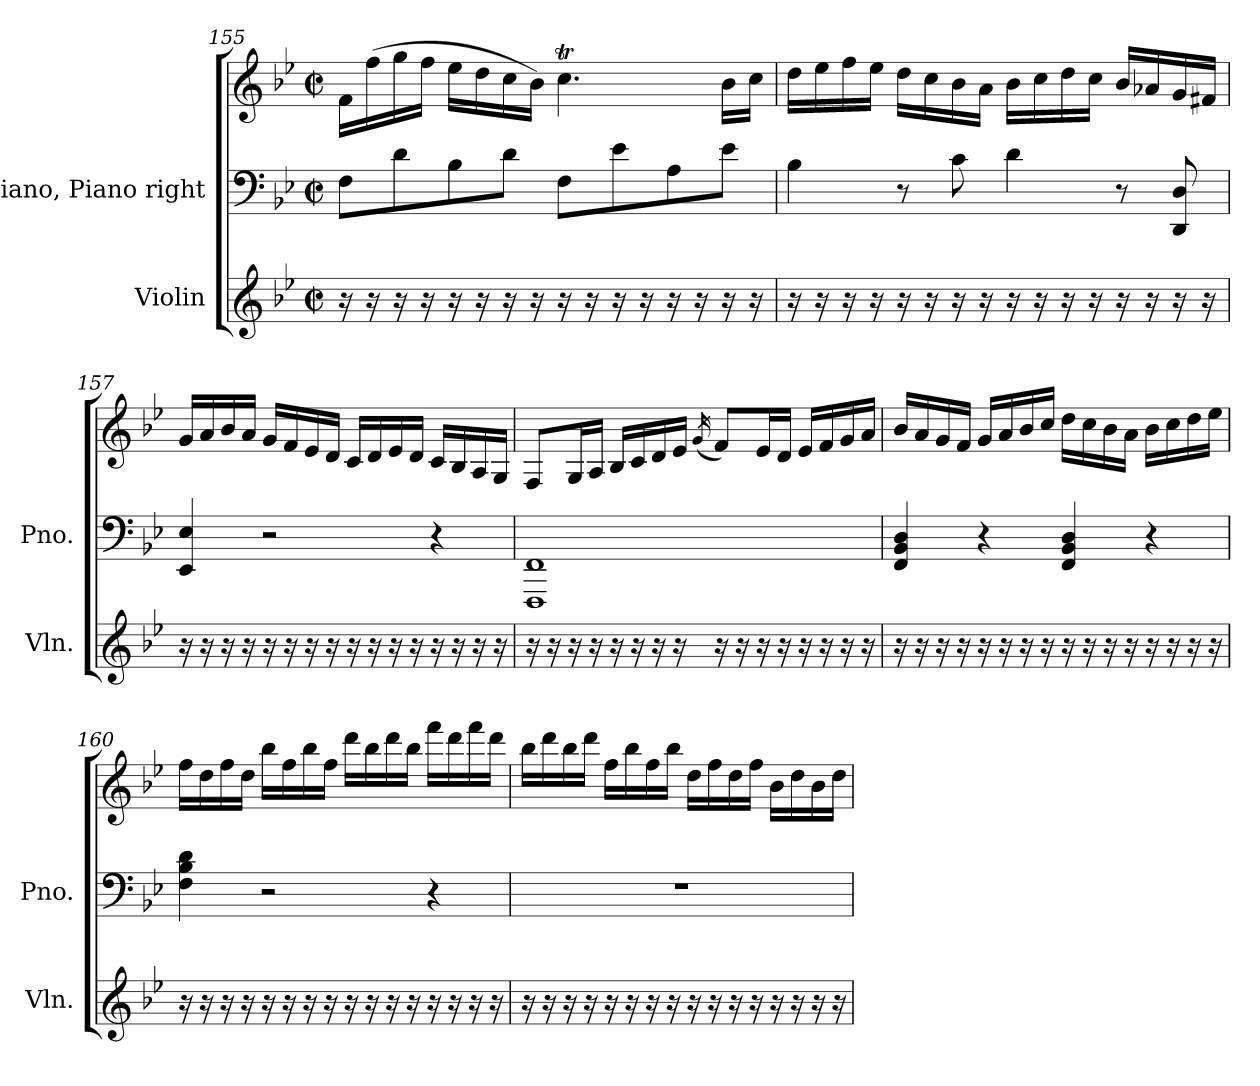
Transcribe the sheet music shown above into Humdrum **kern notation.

**kern	**kern	**kern
*part2	*part1	*part1
*staff3	*staff2	*staff1
*I"Violin	*I"Piano, Piano right	*
*I'Vln.	*I'Pno.	*
!!LO:LB:g=z
*clefG2	*clefF4	*clefG2
*k[b-e-]	*k[b-e-]	*k[b-e-]
*M2/2	*M2/2	*M2/2
*met(c|)	*met(c|)	*met(c|)
=155	=155	=155
16r	8F\L	16f\LL
16r	.	(>16ff\
16r	8d\	16gg\
16r	.	16ff\JJ
16r	8B-\	16ee-\LL
16r	.	16dd\
16r	8d\J	16cc\
16r	.	16b-\JJ)
16r	8F\L	4.ccT\
16r	.	.
16r	8e-\	.
16r	.	.
16r	8A\	.
16r	.	.
16r	8e-\J	16b-\LL
16r	.	16cc\JJ
=156	=156	=156
16r	4B-\	16dd\LL
16r	.	16ee-\
16r	.	16ff\
16r	.	16ee-\JJ
16r	8r	16dd\LL
16r	.	16cc\
16r	8c\	16b-\
16r	.	16a\JJ
16r	4d\	16b-\LL
16r	.	16cc\
16r	.	16dd\
16r	.	16cc\JJ
16r	8r	16b-/LL
16r	.	16a-X/
16r	8DD/ 8D/	16g/
16r	.	16f#X/JJ
!!LO:PB:g=z
=157	=157	=157
16r	4EE-/ 4E-/	16g/LL
16r	.	16a/
16r	.	16b-/
16r	.	16a/JJ
16r	2r	16g/LL
16r	.	16f/
16r	.	16e-/
16r	.	16d/JJ
16r	.	16c/LL
16r	.	16d/
16r	.	16e-/
16r	.	16d/JJ
16r	4r	16c/LL
16r	.	16B-/
16r	.	16A/
16r	.	16G/JJ
=158	=158	=158
16r	1FFF 1FF	8F/L
16r	.	.
16r	.	16G/L
16r	.	16A/JJ
16r	.	16B-/LL
16r	.	16c/
16r	.	16d/
16r	.	16e-/JJ
.	.	(<16qg/
16r	.	8f/L)
16r	.	.
16r	.	16e-/L
16r	.	16d/JJ
16r	.	16e-/LL
16r	.	16f/
16r	.	16g/
16r	.	16a/JJ
!!LO:LB:g=z
=159	=159	=159
16r	4FF/ 4BB-/ 4D/	16b-/LL
16r	.	16a/
16r	.	16g/
16r	.	16f/JJ
16r	4r	16g/LL
16r	.	16a/
16r	.	16b-/
16r	.	16cc/JJ
16r	4FF/ 4BB-/ 4D/	16dd\LL
16r	.	16cc\
16r	.	16b-\
16r	.	16a\JJ
16r	4r	16b-\LL
16r	.	16cc\
16r	.	16dd\
16r	.	16ee-\JJ
=160	=160	=160
16r	4F\ 4B-\ 4d\	16ff\LL
16r	.	16dd\
16r	.	16ff\
16r	.	16dd\JJ
16r	2r	16bb-\LL
16r	.	16ff\
16r	.	16bb-\
16r	.	16ff\JJ
16r	.	16ddd\LL
16r	.	16bb-\
16r	.	16ddd\
16r	.	16bb-\JJ
16r	4r	16fff\LL
16r	.	16ddd\
16r	.	16fff\
16r	.	16ddd\JJ
!!LO:LB:g=z
=161	=161	=161
16r	1r	16bb-\LL
16r	.	16ddd\
16r	.	16bb-\
16r	.	16ddd\JJ
16r	.	16ff\LL
16r	.	16bb-\
16r	.	16ff\
16r	.	16bb-\JJ
16r	.	16dd\LL
16r	.	16ff\
16r	.	16dd\
16r	.	16ff\JJ
16r	.	16b-\LL
16r	.	16dd\
16r	.	16b-\
16r	.	16dd\JJ
=	=	=
*-	*-	*-
